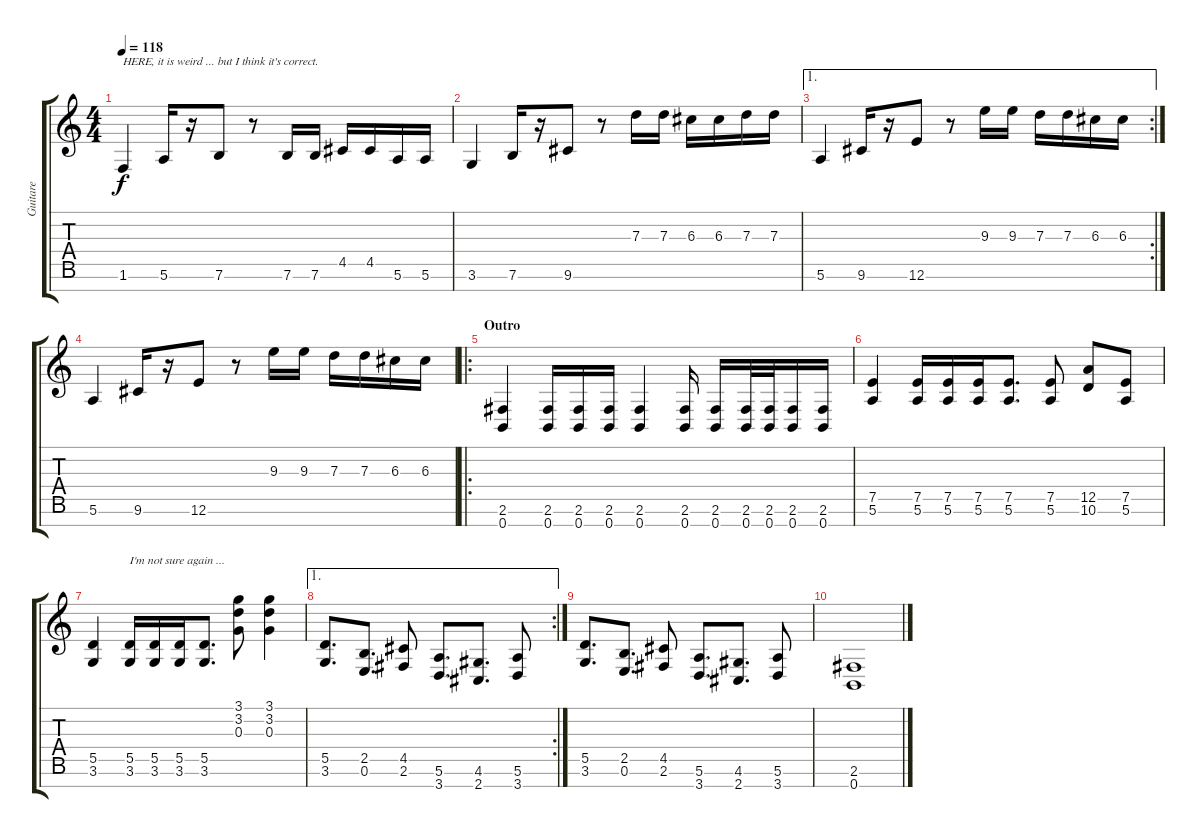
\track ("Guitare" "Guitare") {instrument distortionguitar}
\staff {score tabs}
\tuning (E4 B3 G3 D3 A2 E2 B1) {hide}
\ts (4 4)
\tempo 118
\clef g2
\ks c
1.6.4{txt "HERE, it is weird ... but I think it's correct." dy f} 5.6.16 r.16 7.6.8 r.8 7.6.16 7.6.16 4.5.16 4.5.16 5.6.16 5.6.16 |
3.6.4 7.6.16 r.16 9.6.8 r.8 7.3.16 7.3.16 6.3.16 6.3.16 7.3.16 7.3.16 |
\ae 1
\rc 2
5.6.4 9.6.16 r.16 12.6.8 r.8 9.3.16 9.3.16 7.3.16 7.3.16 6.3.16 6.3.16 |
5.6.4 9.6.16 r.16 12.6.8 r.8 9.3.16 9.3.16 7.3.16 7.3.16 6.3.16 6.3.16 |
\ro
\section ("" "Outro")
(2.6 0.7).4 (2.6 0.7).16 (2.6 0.7).16 (2.6 0.7).16 (2.6 0.7).4 (2.6 0.7).16 (2.6 0.7).16 (2.6 0.7).32 (2.6 0.7).32 (2.6 0.7).16 (2.6 0.7).16 |
(7.5 5.6).4 (7.5 5.6).16 (7.5 5.6).16 (7.5 5.6).16 (7.5 5.6).8{d} (7.5 5.6).8 (12.5 10.6).8 (7.5 5.6).8 |
(5.5 3.6).4 (5.5 3.6).16{txt "I'm not sure again ..."} (5.5 3.6).16 (5.5 3.6).16 (5.5 3.6).8{d} (3.1 3.2 0.3).8 (3.1 3.2 0.3).4 |
\ae 1
\rc 2
(5.5 3.6).8{d} (2.5 0.6).8{d} (4.5 2.6).8 (5.6 3.7).8{d} (4.6 2.7).8{d} (5.6 3.7).8 |
(5.5 3.6).8{d} (2.5 0.6).8{d} (4.5 2.6).8 (5.6 3.7).8{d} (4.6 2.7).8{d} (5.6 3.7).8 |
(2.6 0.7).1
